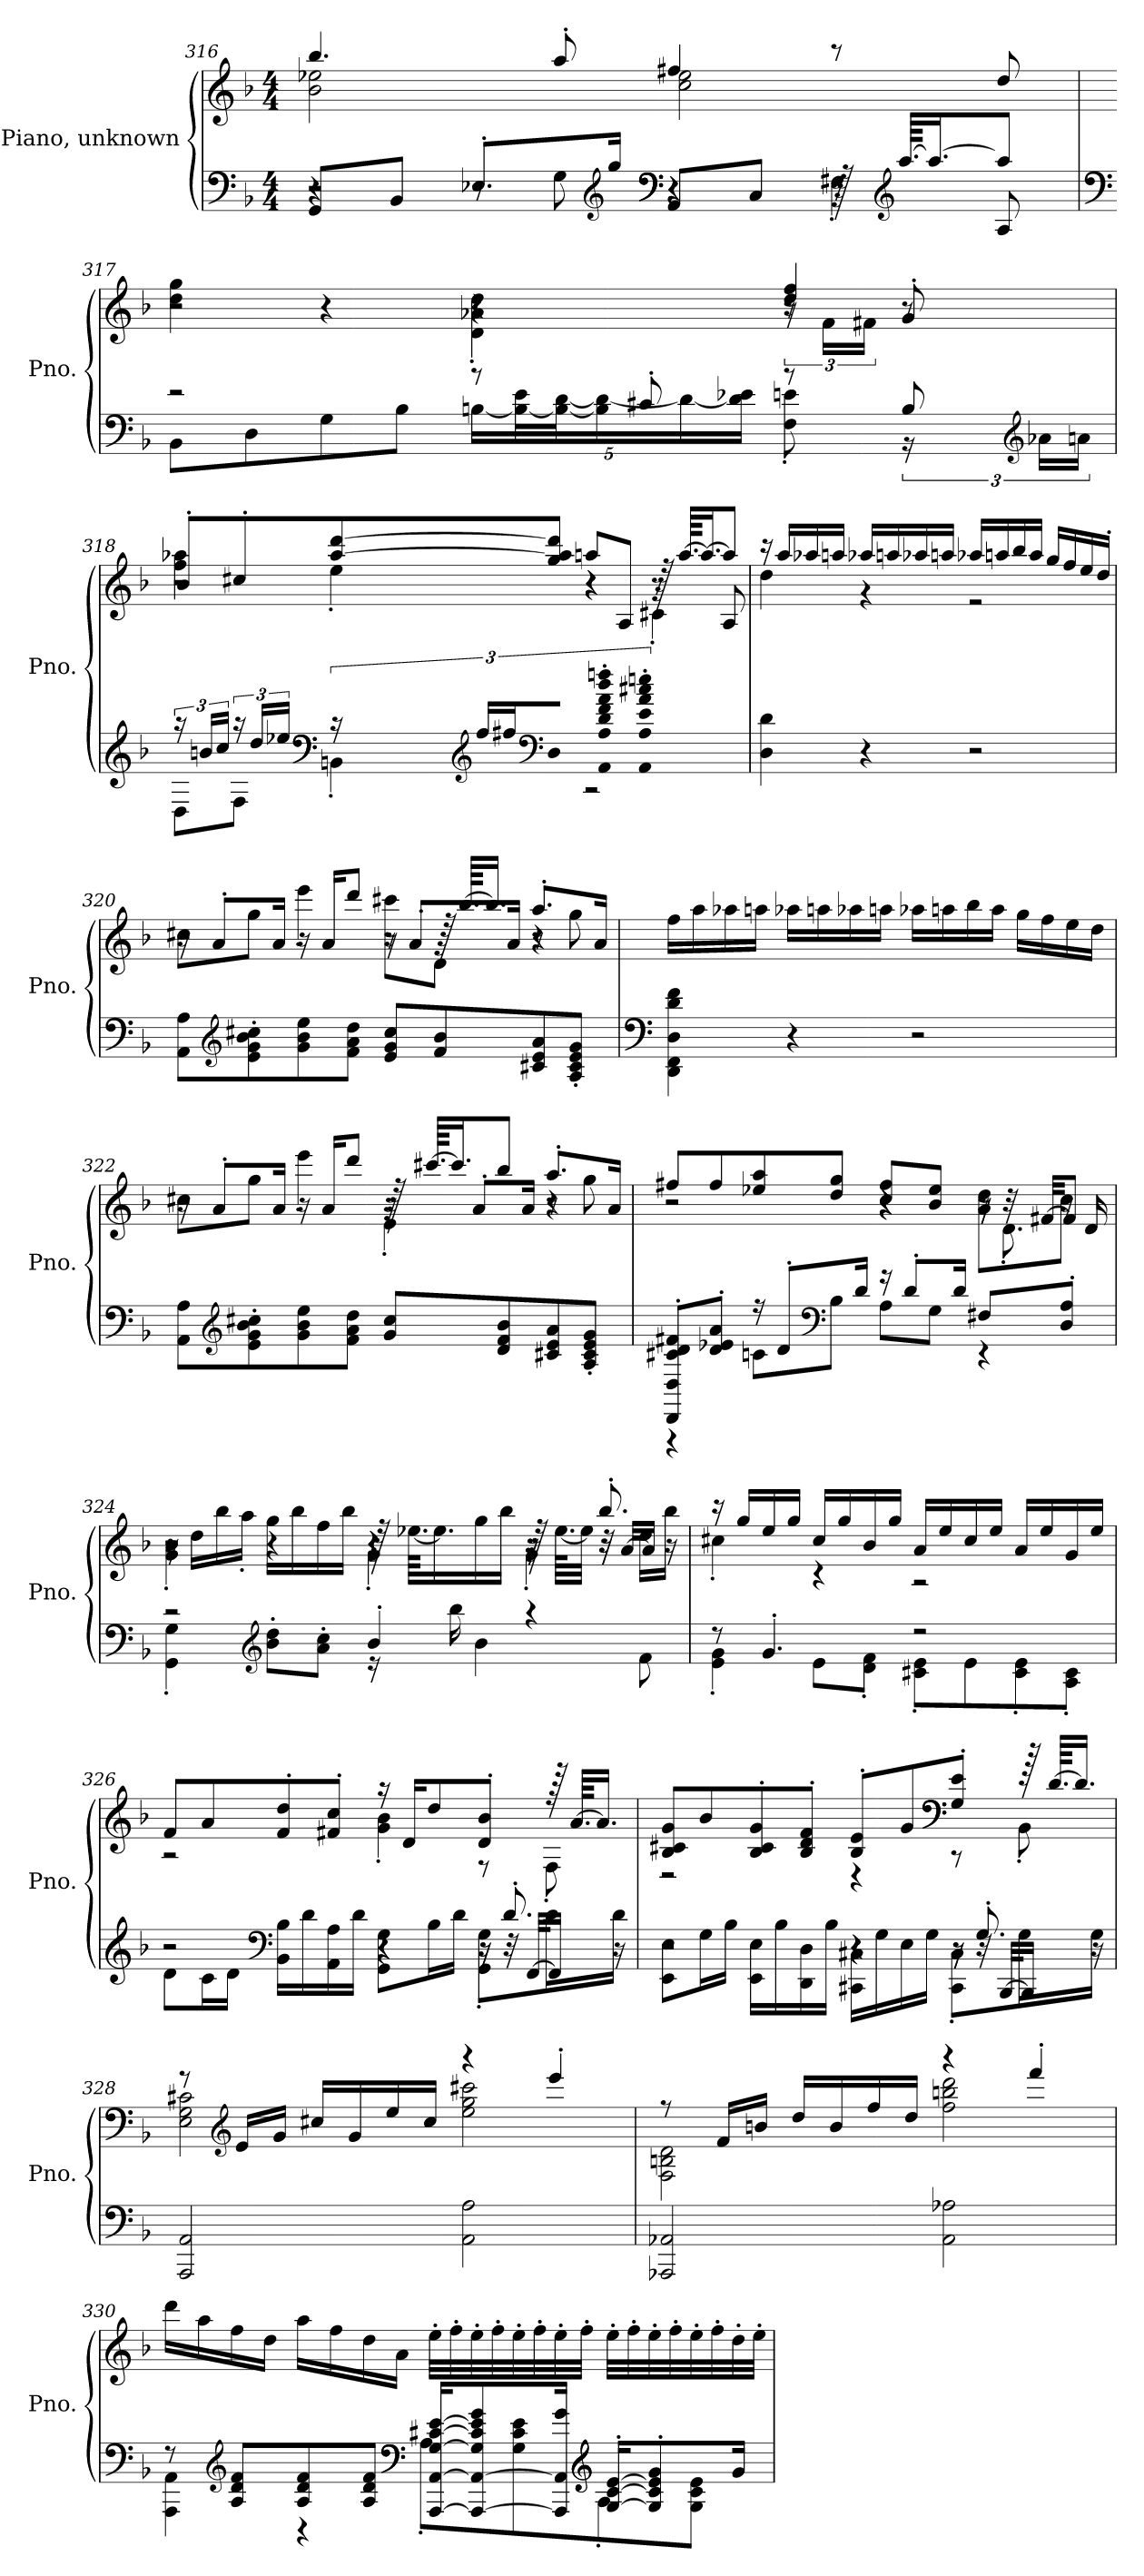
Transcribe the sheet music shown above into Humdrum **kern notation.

**kern	**kern
*part1	*part1
*staff2	*staff1
*I"Piano, unknown	*
*I'Pno.	*
!!LO:LB:g=z
*clefF4	*clefG2
*k[b-]	*k[b-]
*M4/4	*M4/4
=316	=316
*^	*^
*	*^	*	*
2r	4r	8GG/L	4.bb-/	2b-\ 2ee-X\
.	.	8BB-/J	.	.
.	8r	8.E-X'/L	.	.
.	8G\	.	8aa'/	.
*clefG2	*	*	*	*
.	.	16gg/Jk	.	.
*clefF4	*	*	*	*
4r	4r	8AA/L	4ff#X/	2cc\ 2ee-\
.	.	8C/J	.	.
128r	4F#X'\	8r	8r	.
*clefG2	*	*	*	*
[64.aa/KKLL	.	.	.	.
16.aa/J_	.	.	.	.
8aa/J]	.	8A/	8dd/	.
*v	*v	*v	*	*
*	*v	*v
!!LO:PB:g=z
=317	=317
*clefF4	*
*^	*^
*	*	*	*^
2r	8BB-\L	2r	4dd\ 4gg\	2r
.	8D\	.	.	.
.	8G\	.	4r	.
.	8B-\J	.	.	.
*	*Xbrackettup	*	*	*
8r	[20Bn\LL	4r	4d\' 4a-X\' 4dd\'	4r
.	40B\_ 40e\L	.	.	.
.	40B\_ [40d\J	.	.	.
.	20B\] 20d\_	.	.	.
8c#X'/	.	.	.	.
.	20d\_	.	.	.
.	20d\] 20e-X\JJ	.	.	.
8r	8F\' 8en\'	4dd/ 4ff/	24r	8r
.	.	.	24f\LL	.
.	.	.	24f#X\JJ	.
*	*brackettup	*	*	*
8B/	24r	.	8r	8g'/
*clefG2	*	*	*	*
.	24a-X\LL	.	.	.
.	24an\JJ	.	.	.
!!LO:LB:g=z	!!	!!
=318	=318	=318	=318	=318
24r	8D\L	2r	4ff\ 4aa-X\	8b-'/L
24bn/LL	.	.	.	.
24cc/JJ	.	.	.	.
24r	8F\J	.	.	8cc#X'/
24dd/LL	.	.	.	.
24ee-X/JJ	.	.	.	.
*clefF4	*	*	*	*
24r	4BBn'\	.	4ee'\	[8aa-/ [8ddd/
*clefG2	*	*	*	*
24ff/LL	.	.	.	.
24ff#X/J	.	.	.	.
*clefF4	*	*	*	*
8D/J	.	.	.	8gg/ 8aa-/] 8ddd/]J
4AA/' 4A/' 4d/' 4f/' 4a/' 4dd/' 4ffn/'	2r	4r	4r	8aan/L
.	.	.	.	8A/J
4AA/' 4A/' 4e/' 4a/' 4cc#X/' 4een/'	.	128r	4c#X'\	8r
.	.	[64.aa/KKLL	.	.
.	.	16.aa/J_	.	.
.	.	8aa/J]	.	8A/
*v	*v	*	*	*
*	*	*v	*v
!!LO:LB:g=z
=319	=319	=319
4D\ 4d\	16r	4dd\
.	16aa/LL	.
.	16aa-X/	.
.	16aan/JJ	.
4r	16aa-X/LL	4r
.	16aan/	.
.	16aa-X/	.
.	16aan/JJ	.
2r	16aa-X/LL	2r
.	16aan/	.
.	16bb-/	.
.	16aa/JJ	.
.	16gg/LL	.
.	16ff/	.
.	16ee/	.
.	16dd'/JJ	.
=320	=320	=320
*	*	*^
8AA\ 8A\L	2r	8cc#X\L	16r
.	.	.	8a'/L
*clefG2	*	*	*
8e\' 8g\' 8b-\' 8cc#X\'	.	8gg\J	.
.	.	.	16a/Jk
8g\ 8b-\ 8ee\	.	4eee'\	16r
.	.	.	16a/KL
8f\ 8a\ 8dd\J	.	.	8ddd/J
8e/ 8g/ 8cc#/L	8r	8ccc#X\L	16r
.	.	.	8a'/L
8f/ 8b-/	128r	8d\J	.
.	[64.bb-/KKLL	.	.
.	16.bb-/JJ]	.	.
.	.	.	16a/Jk
8c#X/ 8e/ 8a/	4r	8r	8.aa'/L
8A/' 8c#/' 8e/' 8g/'J	.	8gg\	.
.	.	.	16a/Jk
*	*v	*v	*v
!!LO:LB:g=z
=321	=321
*clefF4	*
4DD\ 4FF\ 4D\ 4d\ 4f\	16ff\LL
.	16aa\
.	16aa-X\
.	16aan\JJ
4r	16aa-X\LL
.	16aan\
.	16aa-X\
.	16aan\JJ
2r	16aa-X\LL
.	16aan\
.	16bb-\
.	16aa\JJ
.	16gg\LL
.	16ff\
.	16ee\
.	16dd\JJ
=322	=322
*	*^
*	*	*^
8AA\ 8A\L	2r	8cc#X\L	16r
.	.	.	8a'/L
*clefG2	*	*	*
8e\' 8g\' 8b-\' 8cc#X\'	.	8gg\J	.
.	.	.	16a/Jk
8g\ 8b-\ 8ee\	.	4eee'\	16r
.	.	.	16a/KL
8f\ 8a\ 8dd\J	.	.	8ddd/J
8g/ 8cc#/L	128r	4e'\	16r
.	[64.ccc#X/KKLL	.	.
.	16.ccc#/J]	.	.
.	.	.	8a'/L
8d/ 8f/ 8b-/	8bb-/J	.	.
.	.	.	16a/Jk
8c#X/ 8e/ 8a/	4r	8r	8.aa'/L
8A/' 8c#/' 8e/' 8g/'J	.	8gg\	.
.	.	.	16a/Jk
!!LO:LB:g=z
=323	=323	=323	=323
*^	*	*	*^
8DD/' 8D/' 8c#X/' 8d/' 8f#X/'L	4r	8ff#X/L	2r	2r	2r
8d/' 8e-X/' 8a/'J	.	8ff#/	.	.	.
16r	8cn\L	8ee-X/ 8aa/	.	.	.
8d'/L	.	.	.	.	.
*clefF4	*	*	*	*	*
.	8B-\J	8dd/ 8gg/J	.	.	.
16d/Jk	.	.	.	.	.
16r	8A\L	8cc/ 8ff#/L	4r	4r	4r
8d'/L	.	.	.	.	.
.	8G\J	8b-/ 8ee-/J	.	.	.
16d/Jk	.	.	.	.	.
8F#X/L	4r	8r	8a\ 8dd\L	16r	16r
.	.	.	.	32r	8.d'\
.	.	.	.	[32f#X/KKL	.
8D/' 8A/'J	.	16r	8cc\J	8f#/J]	.
.	.	16d/	.	.	.
!!LO:LB:g=z	!!	!!	!!
=324	=324	=324	=324	=324	=324
2r	4GG\' 4G\'	2r	16r	2r	4g\' 4b-\'
.	.	.	16dd\LL	.	.
.	.	.	16bb-\	.	.
.	.	.	16aa'\JJ	.	.
*clefG2	*	*	*	*	*
.	8b-\' 8dd\'L	.	16gg\LL	.	4r
.	.	.	16bb-\	.	.
.	8a\' 8cc\'J	.	16ff\	.	.
.	.	.	16bb-\JJ	.	.
4b-'/	16r	4r	128r	4r	4g'\
.	.	.	[64.ee-X\KKLL	.	.
.	.	.	16.ee-\]	.	.
.	16bb-\	.	.	.	.
.	4b-\	.	16gg\	.	.
.	.	.	16bb-\JJ	.	.
4r	.	16r	128r	16r	4g'\
.	.	.	[64.ee-\KLLL	.	.
.	.	.	32ee-\JJJ]	.	.
.	.	8.bb-'/	16r	32r	.
.	.	.	.	[32a/KLL	.
.	8f\	.	16dd\LL	16a/JJ]	.
.	.	.	16bb-\JJ	16r	.
*	*	*	*v	*v	*v
=325	=325	=325	=325
8r	4e\' 4g\'	16r	4cc#X'\
.	.	16gg/LL	.
4.g'/	.	16ee/	.
.	.	16gg/JJ	.
.	8e\L	16cc#/LL	4r
.	.	16gg/	.
.	8d\' 8f\'J	16b-/	.
.	.	16gg/JJ	.
2r	8c#X\' 8e\'L	16a/LL	2r
.	.	16ee/	.
.	8e\	16cc#/	.
.	.	16ee/JJ	.
.	8c#\' 8e\'	16a/LL	.
.	.	16ee/	.
.	8A\' 8c#\'J	16g/	.
.	.	16ee/JJ	.
!!LO:PB:g=z	!!
=326	=326	=326	=326
*	*^	*	*
2r	8d\L	2r	8f/L	2r
.	16c\L	.	8a/	.
.	16d\JJ	.	.	.
*clefF4	*	*	*	*
.	16BB-\ 16B-\LL	.	8f/' 8dd/'	.
.	16d\	.	.	.
.	16AA\ 16A\	.	8f#X/' 8cc/'J	.
.	16d\JJ	.	.	.
4r	8GG\ 8G\L	4r	16r	4g\' 4b-\'
.	.	.	16d/KL	.
.	16B-\L	.	8dd/	.
.	16d\JJ	.	.	.
16r	8GG\' 8G\'L	16r	8d/' 8b-/'J	8r
8.d'/	.	32r	.	.
.	.	[32FF/KLL	.	.
.	16d\L	16FF/JJ]	128r	8F'\
.	.	.	[64.a/KKLL	.
.	.	.	16.a/JJ]	.
.	16d\JJ	16r	.	.
=327	=327	=327	=327	=327
2r	8EE\ 8E\L	2r	8B-/ 8c#X/ 8g/L	2r
.	16G\L	.	8b-/	.
.	16B-\JJ	.	.	.
.	16EE\ 16E\LL	.	8B-/' 8c#/' 8g/'	.
.	16B-\	.	.	.
.	16DD\ 16D\	.	8B-/' 8d/' 8f/'J	.
.	16B-\JJ	.	.	.
4r	16CC#X\ 16C#X\LL	4r	8B-/' 8e/'L	4r
.	16G\	.	.	.
.	16E\	.	8g/	.
.	16G\JJ	.	.	.
*	*	*	*clefF4	*
16r	8CC#\' 8C#\'L	16r	8G/' 8e/'J	8r
8.G'/	.	32r	.	.
.	.	[32BBB-/KLL	.	.
.	16G\L	16BBB-/JJ]	128r	8BB-'\
.	.	.	[64.d/KKLL	.
.	.	.	16.d/JJ]	.
.	16G\JJ	16r	.	.
*v	*v	*v	*	*
!!LO:LB:g=z	!!
=328	=328	=328
2AAA/ 2AA/	8r	2E\ 2G\ 2c#X\
*	*clefG2	*
.	16e/LL	.
.	16g/JJ	.
.	16cc#X/LL	.
.	16g/	.
.	16ee/	.
.	16cc#/JJ	.
2AA\ 2A\	4r	2ee\ 2gg\ 2ccc#X\
.	4eee'/	.
=329	=329	=329
2AAA-X/ 2AA-X/	8r	2F\ 2Bn\ 2d\
.	16f/LL	.
.	16bn/JJ	.
.	16dd/LL	.
.	16b/	.
.	16ff/	.
.	16dd/JJ	.
2AA-\ 2A-X\	4r	2ff\ 2bbn\ 2ddd\
.	4fff'/	.
*	*v	*v
!!LO:LB:g=z
=330	=330
*^	*
8r	4AAA\ 4AA\	16ddd\LL
.	.	16aa\
*clefG2	*	*
8A/ 8d/ 8f/L	.	16ff\
.	.	16dd\JJ
8A/ 8d/ 8f/	4r	16aa\LL
.	.	16ff\
8A/ 8d/ 8f/J	.	16dd\
.	.	16a\JJ
*clefF4	*	*
[16AAA/ [16AA/ [16G/ [16c#X/ [16e/KL	8A'\L	32ee'\LLL
.	.	32ff'\
8AAA/_ 8AA/_ 8G/] 8c#/] 8e/] 8g/	.	32ee'\
.	.	32ff'\
.	8G\ 8c#\ 8e\	32ee'\
.	.	32ff'\
16AAA/] 16AA/] 16g/Jk	.	32ee'\
.	.	32ff'\JJJ
*clefG2	*	*
[16G/' [16c#/' [16e/'KL	8A'\	32ee'\LLL
.	.	32ff'\
8G/]' 8c#/]' 8e/]' 8g/'	.	32ee'\
.	.	32ff'\
.	8G\ 8c#\ 8e\J	32ee'\
.	.	32ff'\
16g/Jk	.	32dd'\
.	.	32ee'\JJJ
*v	*v	*
=	=
*-	*-
